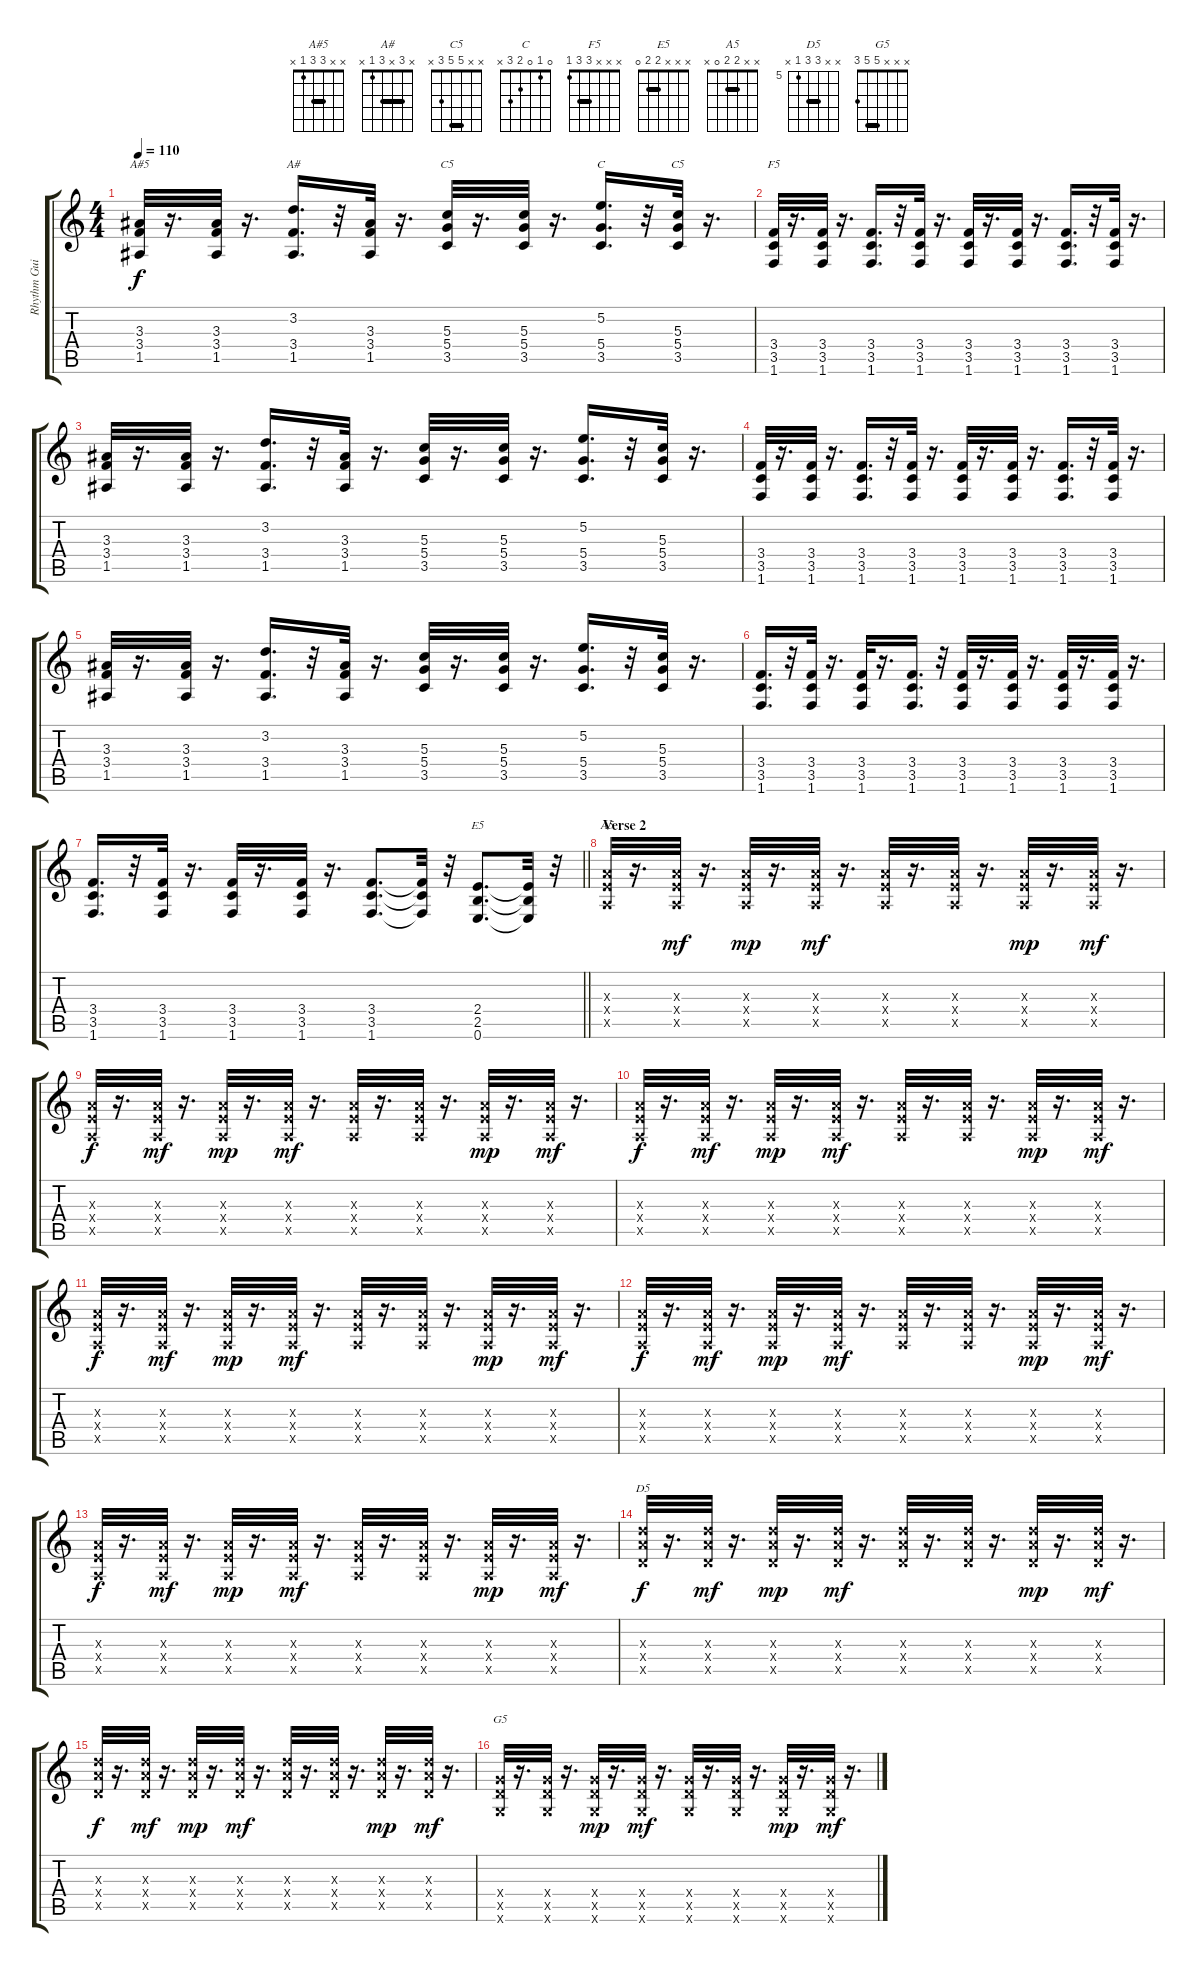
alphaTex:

\track ("Rhythm Guitar" "Rhythm Gui") {instrument overdrivenguitar}
\staff {score tabs}
\tuning (E4 B3 G3 D3 A2 E2) {hide}
\chord ("A#5" x x 3 3 1 x) {barre 3}
\chord ("A#" x 3 x 3 1 x) {barre 3}
\chord ("C5" x x 5 5 3 x) {firstfret 3 barre 5}
\chord ("C" 0 1 0 2 3 x)
\chord ("C5" x x 5 5 3 x) {barre 5}
\chord ("F5" x x x 3 3 1) {barre 3}
\chord ("E5" x x x 2 2 0) {barre 2}
\chord ("A5" x x 2 2 0 x) {barre 2}
\chord ("D5" x x 7 7 5 x) {firstfret 5 barre 7}
\chord ("G5" x x x 5 5 3) {barre 5}
\ts (4 4)
\tempo 110
\clef g2
\ks c
(3.3 3.4 1.5).32{ch "A#5" dy f} r.16{d} (3.3 3.4 1.5).32 r.16{d} (3.2 3.4 1.5).16{d ch "A#"} r.32 (3.3 3.4 1.5).32 r.16{d} (5.3 5.4 3.5).32{ch "C5"} r.16{d} (5.3 5.4 3.5).32 r.16{d} (5.2 5.4 3.5).16{d ch "C"} r.32 (5.3 5.4 3.5).32{ch "C5"} r.16{d} |
(3.4 3.5 1.6).32{ch "F5"} r.16{d} (3.4 3.5 1.6).32 r.16{d} (3.4 3.5 1.6).16{d} r.32 (3.4 3.5 1.6).32 r.16{d} (3.4 3.5 1.6).32 r.16{d} (3.4 3.5 1.6).32 r.16{d} (3.4 3.5 1.6).16{d} r.32 (3.4 3.5 1.6).32 r.16{d} |
(3.3 3.4 1.5).32 r.16{d} (3.3 3.4 1.5).32 r.16{d} (3.2 3.4 1.5).16{d} r.32 (3.3 3.4 1.5).32 r.16{d} (5.3 5.4 3.5).32 r.16{d} (5.3 5.4 3.5).32 r.16{d} (5.2 5.4 3.5).16{d} r.32 (5.3 5.4 3.5).32 r.16{d} |
(3.4 3.5 1.6).32 r.16{d} (3.4 3.5 1.6).32 r.16{d} (3.4 3.5 1.6).16{d} r.32 (3.4 3.5 1.6).32 r.16{d} (3.4 3.5 1.6).32 r.16{d} (3.4 3.5 1.6).32 r.16{d} (3.4 3.5 1.6).16{d} r.32 (3.4 3.5 1.6).32 r.16{d} |
(3.3 3.4 1.5).32 r.16{d} (3.3 3.4 1.5).32 r.16{d} (3.2 3.4 1.5).16{d} r.32 (3.3 3.4 1.5).32 r.16{d} (5.3 5.4 3.5).32 r.16{d} (5.3 5.4 3.5).32 r.16{d} (5.2 5.4 3.5).16{d} r.32 (5.3 5.4 3.5).32 r.16{d} |
(3.4 3.5 1.6).16{d} r.32 (3.4 3.5 1.6).32 r.16{d} (3.4 3.5 1.6).32 r.16{d} (3.4 3.5 1.6).16{d} r.32 (3.4 3.5 1.6).32 r.16{d} (3.4 3.5 1.6).32 r.16{d} (3.4 3.5 1.6).32 r.16{d} (3.4 3.5 1.6).32 r.16{d} |
\barLineRight lightlight
(3.4 3.5 1.6).16{d} r.32 (3.4 3.5 1.6).32 r.16{d} (3.4 3.5 1.6).32 r.16{d} (3.4 3.5 1.6).32 r.16{d} (3.4 3.5 1.6).8{d} (3.4{t} 3.5{t} 1.6{t}).32 r.32 (2.4 2.5 0.6).8{d ch "E5"} (2.4{t} 2.5{t} 0.6{t}).32 r.32 |
\section ("" "Verse 2")
(2.3{x} 2.4{x} 0.5{x}).32{ch "A5"} r.16{d} (2.3{x} 2.4{x} 0.5{x}).32{dy mf} r.16{d} (2.3{x} 2.4{x} 0.5{x}).32{dy mp} r.16{d} (2.3{x} 2.4{x} 0.5{x}).32{dy mf} r.16{d} (2.3{x} 2.4{x} 0.5{x}).32 r.16{d} (2.3{x} 2.4{x} 0.5{x}).32 r.16{d} (2.3{x} 2.4{x} 0.5{x}).32{dy mp} r.16{d} (2.3{x} 2.4{x} 0.5{x}).32{dy mf} r.16{d} |
(2.3{x} 2.4{x} 0.5{x}).32{dy f} r.16{d} (2.3{x} 2.4{x} 0.5{x}).32{dy mf} r.16{d} (2.3{x} 2.4{x} 0.5{x}).32{dy mp} r.16{d} (2.3{x} 2.4{x} 0.5{x}).32{dy mf} r.16{d} (2.3{x} 2.4{x} 0.5{x}).32 r.16{d} (2.3{x} 2.4{x} 0.5{x}).32 r.16{d} (2.3{x} 2.4{x} 0.5{x}).32{dy mp} r.16{d} (2.3{x} 2.4{x} 0.5{x}).32{dy mf} r.16{d} |
(2.3{x} 2.4{x} 0.5{x}).32{dy f} r.16{d} (2.3{x} 2.4{x} 0.5{x}).32{dy mf} r.16{d} (2.3{x} 2.4{x} 0.5{x}).32{dy mp} r.16{d} (2.3{x} 2.4{x} 0.5{x}).32{dy mf} r.16{d} (2.3{x} 2.4{x} 0.5{x}).32 r.16{d} (2.3{x} 2.4{x} 0.5{x}).32 r.16{d} (2.3{x} 2.4{x} 0.5{x}).32{dy mp} r.16{d} (2.3{x} 2.4{x} 0.5{x}).32{dy mf} r.16{d} |
(2.3{x} 2.4{x} 0.5{x}).32{dy f} r.16{d} (2.3{x} 2.4{x} 0.5{x}).32{dy mf} r.16{d} (2.3{x} 2.4{x} 0.5{x}).32{dy mp} r.16{d} (2.3{x} 2.4{x} 0.5{x}).32{dy mf} r.16{d} (2.3{x} 2.4{x} 0.5{x}).32 r.16{d} (2.3{x} 2.4{x} 0.5{x}).32 r.16{d} (2.3{x} 2.4{x} 0.5{x}).32{dy mp} r.16{d} (2.3{x} 2.4{x} 0.5{x}).32{dy mf} r.16{d} |
(2.3{x} 2.4{x} 0.5{x}).32{dy f} r.16{d} (2.3{x} 2.4{x} 0.5{x}).32{dy mf} r.16{d} (2.3{x} 2.4{x} 0.5{x}).32{dy mp} r.16{d} (2.3{x} 2.4{x} 0.5{x}).32{dy mf} r.16{d} (2.3{x} 2.4{x} 0.5{x}).32 r.16{d} (2.3{x} 2.4{x} 0.5{x}).32 r.16{d} (2.3{x} 2.4{x} 0.5{x}).32{dy mp} r.16{d} (2.3{x} 2.4{x} 0.5{x}).32{dy mf} r.16{d} |
(2.3{x} 2.4{x} 0.5{x}).32{dy f} r.16{d} (2.3{x} 2.4{x} 0.5{x}).32{dy mf} r.16{d} (2.3{x} 2.4{x} 0.5{x}).32{dy mp} r.16{d} (2.3{x} 2.4{x} 0.5{x}).32{dy mf} r.16{d} (2.3{x} 2.4{x} 0.5{x}).32 r.16{d} (2.3{x} 2.4{x} 0.5{x}).32 r.16{d} (2.3{x} 2.4{x} 0.5{x}).32{dy mp} r.16{d} (2.3{x} 2.4{x} 0.5{x}).32{dy mf} r.16{d} |
(7.3{x} 7.4{x} 5.5{x}).32{ch "D5" dy f} r.16{d} (7.3{x} 7.4{x} 5.5{x}).32{dy mf} r.16{d} (7.3{x} 7.4{x} 5.5{x}).32{dy mp} r.16{d} (7.3{x} 7.4{x} 5.5{x}).32{dy mf} r.16{d} (7.3{x} 7.4{x} 5.5{x}).32 r.16{d} (7.3{x} 7.4{x} 5.5{x}).32 r.16{d} (7.3{x} 7.4{x} 5.5{x}).32{dy mp} r.16{d} (7.3{x} 7.4{x} 5.5{x}).32{dy mf} r.16{d} |
(7.3{x} 7.4{x} 5.5{x}).32{dy f} r.16{d} (7.3{x} 7.4{x} 5.5{x}).32{dy mf} r.16{d} (7.3{x} 7.4{x} 5.5{x}).32{dy mp} r.16{d} (7.3{x} 7.4{x} 5.5{x}).32{dy mf} r.16{d} (7.3{x} 7.4{x} 5.5{x}).32 r.16{d} (7.3{x} 7.4{x} 5.5{x}).32 r.16{d} (7.3{x} 7.4{x} 5.5{x}).32{dy mp} r.16{d} (7.3{x} 7.4{x} 5.5{x}).32{dy mf} r.16{d} |
(5.4{x} 5.5{x} 3.6{x}).32{ch "G5"} r.16{d} (5.4{x} 5.5{x} 3.6{x}).32 r.16{d} (5.4{x} 5.5{x} 3.6{x}).32{dy mp} r.16{d} (5.4{x} 5.5{x} 3.6{x}).32{dy mf} r.16{d} (5.4{x} 5.5{x} 3.6{x}).32 r.16{d} (5.4{x} 5.5{x} 3.6{x}).32 r.16{d} (5.4{x} 5.5{x} 3.6{x}).32{dy mp} r.16{d} (5.4{x} 5.5{x} 3.6{x}).32{dy mf} r.16{d}
